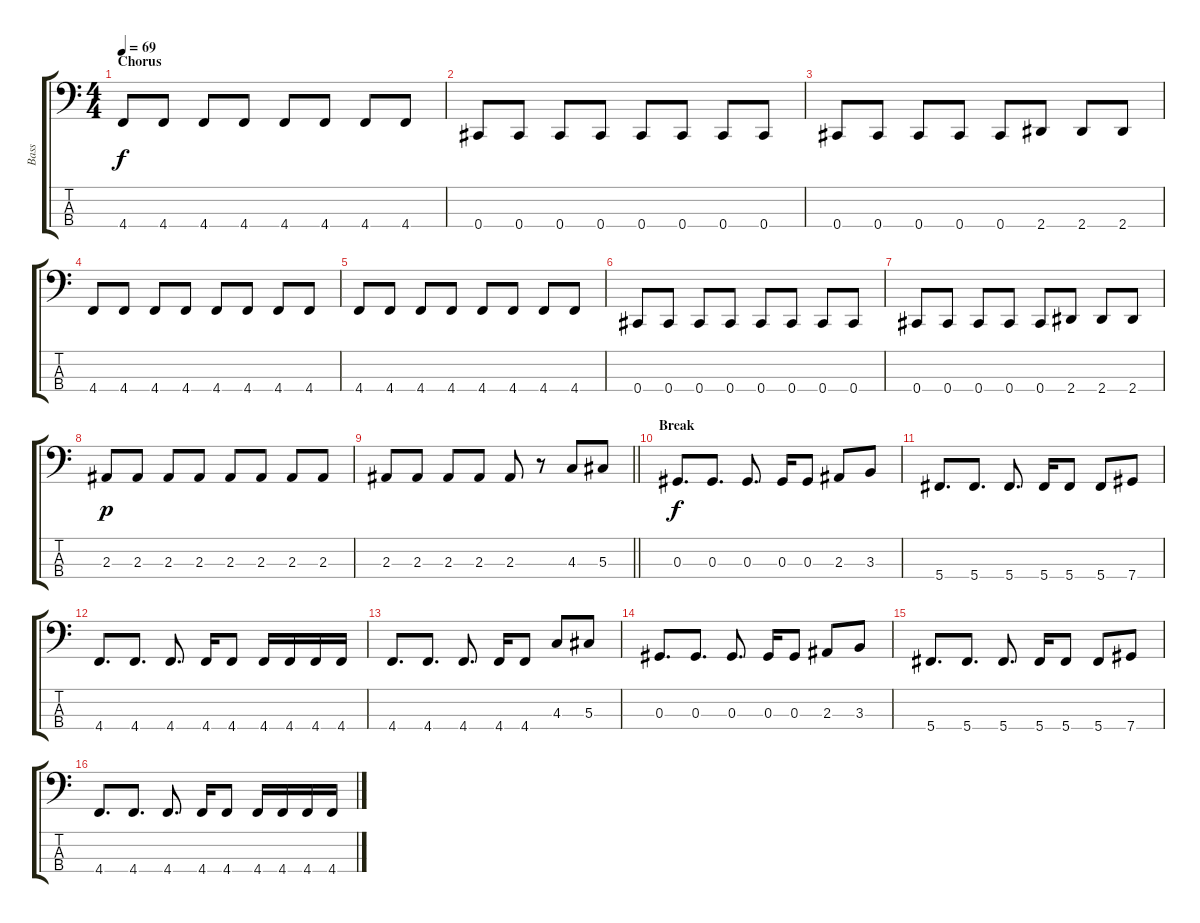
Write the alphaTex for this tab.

\track ("Bass" "Bass") {instrument electricbassfinger}
\staff {score tabs}
\tuning (Gb2 Db2 Ab1 Db1) {hide}
\ts (4 4)
\section ("" "Chorus")
\tempo 69
\clef f4
\ks c
4.4.8{dy f} 4.4.8 4.4.8 4.4.8 4.4.8 4.4.8 4.4.8 4.4.8 |
0.4.8 0.4.8 0.4.8 0.4.8 0.4.8 0.4.8 0.4.8 0.4.8 |
0.4.8 0.4.8 0.4.8 0.4.8 0.4.8 2.4.8 2.4.8 2.4.8 |
4.4.8 4.4.8 4.4.8 4.4.8 4.4.8 4.4.8 4.4.8 4.4.8 |
4.4.8 4.4.8 4.4.8 4.4.8 4.4.8 4.4.8 4.4.8 4.4.8 |
0.4.8 0.4.8 0.4.8 0.4.8 0.4.8 0.4.8 0.4.8 0.4.8 |
0.4.8 0.4.8 0.4.8 0.4.8 0.4.8 2.4.8 2.4.8 2.4.8 |
2.3.8{dy p} 2.3.8 2.3.8 2.3.8 2.3.8 2.3.8 2.3.8 2.3.8 |
\barLineRight lightlight
2.3.8 2.3.8 2.3.8 2.3.8 2.3.8 r.8 4.3.8 5.3.8 |
\section ("" "Break")
0.3.8{d dy f} 0.3.8{d} 0.3.8{d} 0.3.16 0.3.8 2.3.8 3.3.8 |
5.4.8{d} 5.4.8{d} 5.4.8{d} 5.4.16 5.4.8 5.4.8 7.4.8 |
4.4.8{d} 4.4.8{d} 4.4.8{d} 4.4.16 4.4.8 4.4.16 4.4.16 4.4.16 4.4.16 |
4.4.8{d} 4.4.8{d} 4.4.8{d} 4.4.16 4.4.8 4.3.8 5.3.8 |
0.3.8{d} 0.3.8{d} 0.3.8{d} 0.3.16 0.3.8 2.3.8 3.3.8 |
5.4.8{d} 5.4.8{d} 5.4.8{d} 5.4.16 5.4.8 5.4.8 7.4.8 |
4.4.8{d} 4.4.8{d} 4.4.8{d} 4.4.16 4.4.8 4.4.16 4.4.16 4.4.16 4.4.16
